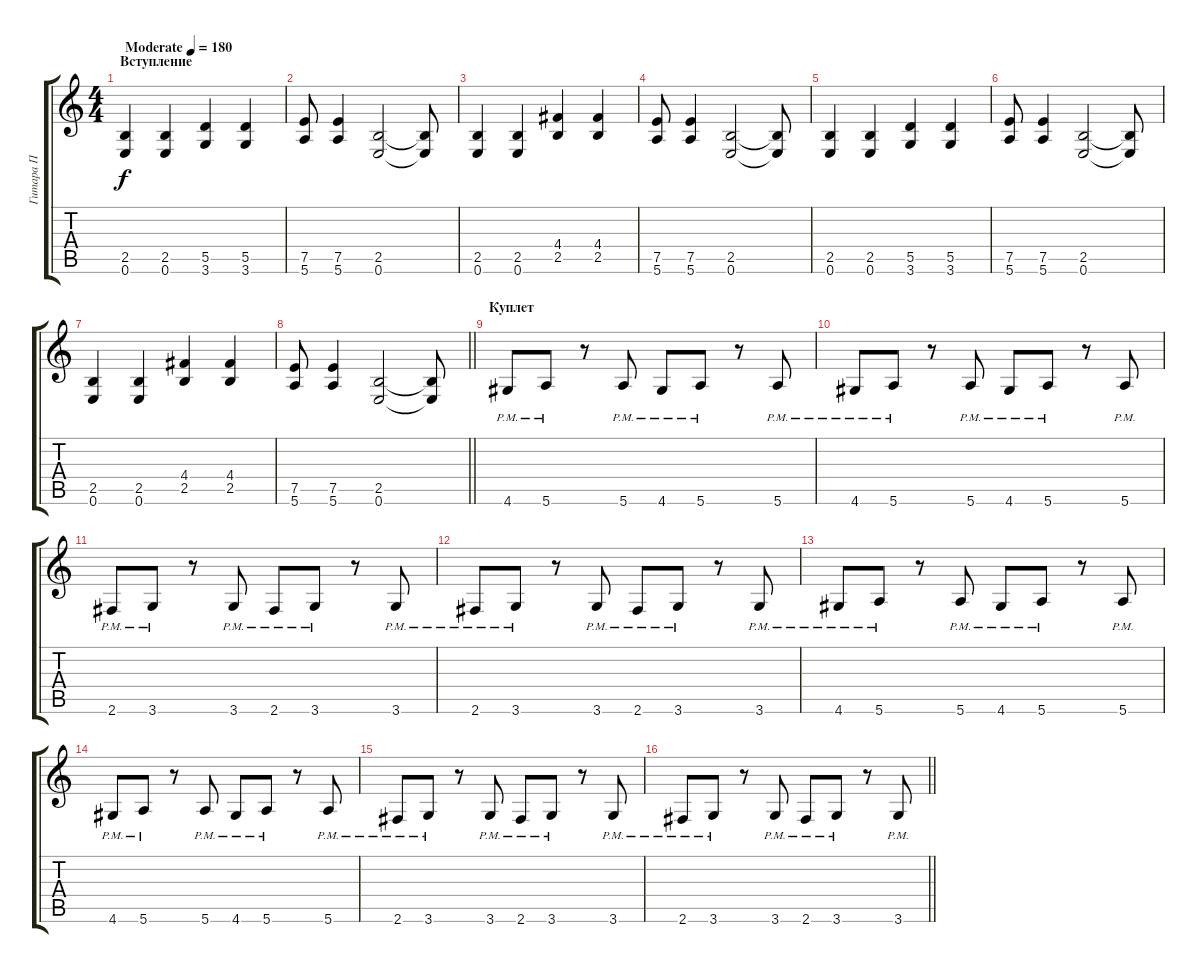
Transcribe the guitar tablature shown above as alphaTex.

\track ("Гитара П" "Гитара П") {instrument overdrivenguitar}
\staff {score tabs}
\tuning (E4 B3 G3 D3 A2 E2) {hide}
\ts (4 4)
\section ("" "Вступление")
\tempo (180 "Moderate")
\clef g2
\ks c
(2.5 0.6).4{dy f instrument overdrivenguitar} (2.5 0.6).4 (5.5 3.6).4 (5.5 3.6).4 |
(7.5 5.6).8 (7.5 5.6).4 (2.5 0.6).2 (2.5{t} 0.6{t}).8 |
(2.5 0.6).4 (2.5 0.6).4 (4.4 2.5).4 (4.4 2.5).4 |
(7.5 5.6).8 (7.5 5.6).4 (2.5 0.6).2 (2.5{t} 0.6{t}).8 |
(2.5 0.6).4 (2.5 0.6).4 (5.5 3.6).4 (5.5 3.6).4 |
(7.5 5.6).8 (7.5 5.6).4 (2.5 0.6).2 (2.5{t} 0.6{t}).8 |
(2.5 0.6).4 (2.5 0.6).4 (4.4 2.5).4 (4.4 2.5).4 |
\barLineRight lightlight
(7.5 5.6).8 (7.5 5.6).4 (2.5 0.6).2 (2.5{t} 0.6{t}).8 |
\section ("" "Куплет")
4.6{pm}.8 5.6{pm}.8 r.8 5.6{pm}.8 4.6{pm}.8 5.6{pm}.8 r.8 5.6{pm}.8 |
4.6{pm}.8 5.6{pm}.8 r.8 5.6{pm}.8 4.6{pm}.8 5.6{pm}.8 r.8 5.6{pm}.8 |
2.6{pm}.8 3.6{pm}.8 r.8 3.6{pm}.8 2.6{pm}.8 3.6{pm}.8 r.8 3.6{pm}.8 |
2.6{pm}.8 3.6{pm}.8 r.8 3.6{pm}.8 2.6{pm}.8 3.6{pm}.8 r.8 3.6{pm}.8 |
4.6{pm}.8 5.6{pm}.8 r.8 5.6{pm}.8 4.6{pm}.8 5.6{pm}.8 r.8 5.6{pm}.8 |
4.6{pm}.8 5.6{pm}.8 r.8 5.6{pm}.8 4.6{pm}.8 5.6{pm}.8 r.8 5.6{pm}.8 |
2.6{pm}.8 3.6{pm}.8 r.8 3.6{pm}.8 2.6{pm}.8 3.6{pm}.8 r.8 3.6{pm}.8 |
\barLineRight lightlight
2.6{pm}.8 3.6{pm}.8 r.8 3.6{pm}.8 2.6{pm}.8 3.6{pm}.8 r.8 3.6{pm}.8
